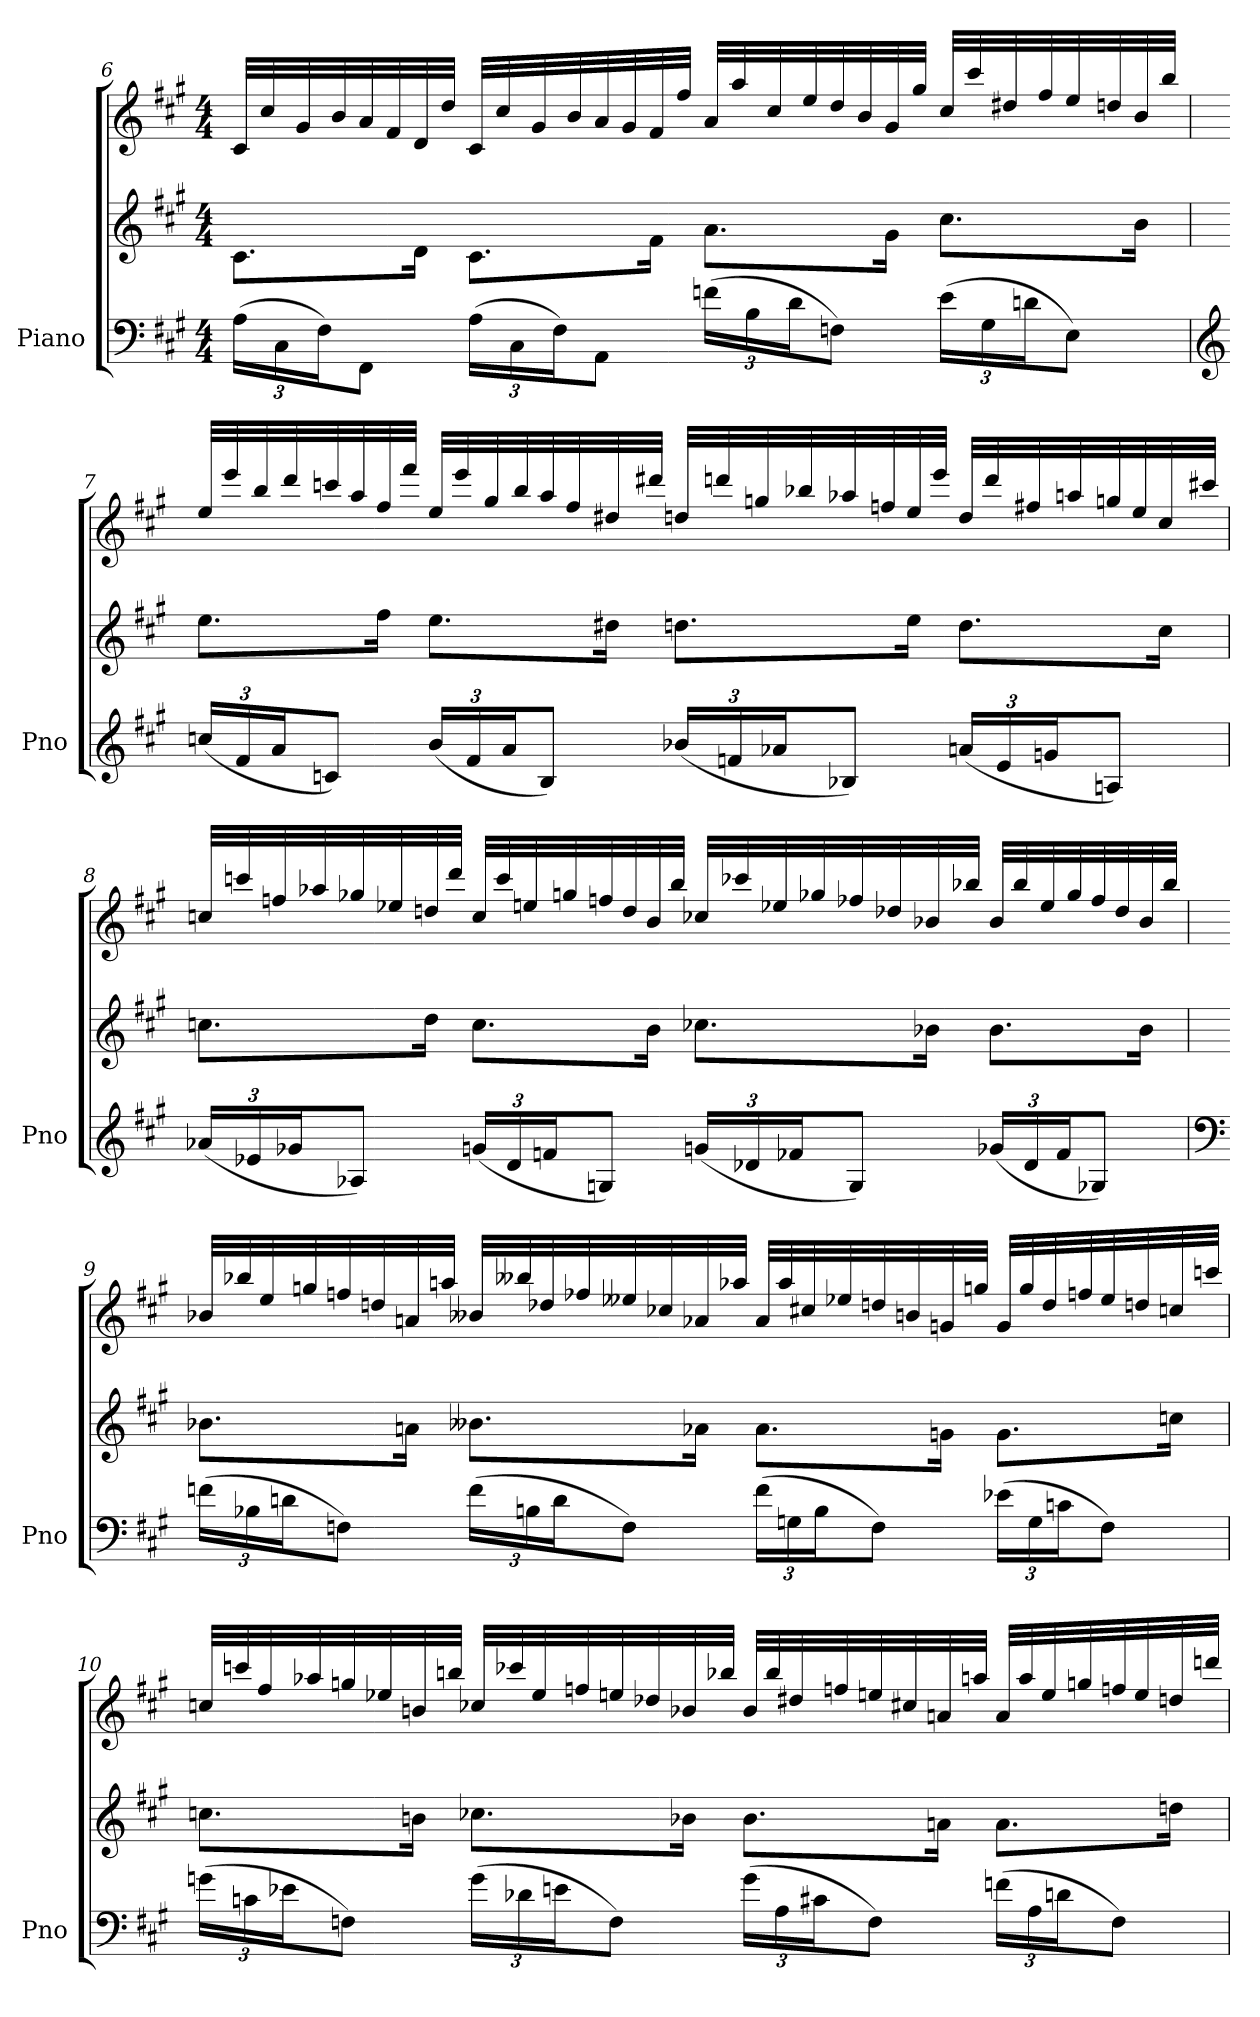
**kern	**kern	**kern
*part1	*part1	*part1
*staff3	*staff2	*staff1
*I"Piano	*	*
*I'Pno	*	*
*clefF4	*clefG2	*clefG2
*k[f#c#g#]	*k[f#c#g#]	*k[f#c#g#]
*f#:	*f#:	*f#:
*M4/4	*M4/4	*M4/4
=6	=6	=6
(24A\LL	8.c#\L	32c#/LLL
.	.	32cc#/
24C#\	.	.
.	.	32g#/
24F#\J)	.	.
.	.	32b/
8FF#\J	.	32a/
.	.	32f#/
.	16d\Jk	32d/
.	.	32dd/JJJ
(24A\LL	8.c#\L	32c#/LLL
.	.	32cc#/
24C#\	.	.
.	.	32g#/
24F#\J)	.	.
.	.	32b/
8AA\J	.	32a/
.	.	32g#/
.	16f#\Jk	32f#/
.	.	32ff#/JJJ
(24fn\LL	8.a\L	32a/LLL
.	.	32aa/
24B\	.	.
.	.	32cc#/
24d\J	.	.
.	.	32ee/
8Fn\J)	.	32dd/
.	.	32b/
.	16g#\Jk	32g#/
.	.	32gg#/JJJ
(24e\LL	8.cc#\L	32cc#/LLL
.	.	32ccc#/
24G#\	.	.
.	.	32dd#X/
24dn\J	.	.
.	.	32ff#/
8E\J)	.	32ee/
.	.	32ddn/
.	16b\Jk	32b/
.	.	32bb/JJJ
=7	=7	=7
*clefG2	*	*
(24ccn/LL	8.ee\L	32ee/LLL
.	.	32eee/
24f#/	.	.
.	.	32bb/
24a/J	.	.
.	.	32ddd/
8cn/J)	.	32cccn/
.	.	32aa/
.	16ff#\Jk	32ff#/
.	.	32fff#/JJJ
(24b/LL	8.ee\L	32ee/LLL
.	.	32eee/
24f#/	.	.
.	.	32gg#/
24a/J	.	.
.	.	32bb/
8B/J)	.	32aa/
.	.	32ff#/
.	16dd#X\Jk	32dd#X/
.	.	32ddd#X/JJJ
(24b-X/LL	8.ddn\L	32ddn/LLL
.	.	32dddn/
24fn/	.	.
.	.	32ggn/
24a-X/J	.	.
.	.	32bb-X/
8B-X/J)	.	32aa-X/
.	.	32ffn/
.	16ee\Jk	32ee/
.	.	32eee/JJJ
(24an/LL	8.dd\L	32dd/LLL
.	.	32ddd/
24e/	.	.
.	.	32ff#X/
24gn/J	.	.
.	.	32aan/
8An/J)	.	32ggn/
.	.	32ee/
.	16cc#\Jk	32cc#/
.	.	32ccc#X/JJJ
=8	=8	=8
(24a-X/LL	8.ccn\L	32ccn/LLL
.	.	32cccn/
24e-X/	.	.
.	.	32ffn/
24g-X/J	.	.
.	.	32aa-X/
8A-X/J)	.	32gg-X/
.	.	32ee-X/
.	16dd\Jk	32ddn/
.	.	32ddd/JJJ
(24gn/LL	8.cc\L	32cc/LLL
.	.	32ccc/
24d/	.	.
.	.	32een/
24fn/J	.	.
.	.	32ggn/
8Gn/J)	.	32ffn/
.	.	32dd/
.	16b\Jk	32b/
.	.	32bb/JJJ
(24gn/LL	8.cc-X\L	32cc-X/LLL
.	.	32ccc-X/
24d-X/	.	.
.	.	32ee-X/
24f-X/J	.	.
.	.	32gg-X/
8G/J)	.	32ff-X/
.	.	32dd-X/
.	16b-X\Jk	32b-X/
.	.	32bb-X/JJJ
(24g-X/LL	8.b-\L	32b-/LLL
.	.	32bb-/
24d-/	.	.
.	.	32ee-/
24f-/J	.	.
.	.	32gg-/
8G-X/J)	.	32ff-/
.	.	32dd-/
.	16b-\Jk	32b-/
.	.	32bb-/JJJ
=9	=9	=9
*clefF4	*	*
(24fn\LL	8.b-X\L	32b-X/LLL
.	.	32bb-X/
24B-X\	.	.
.	.	32ee/
24dn\J	.	.
.	.	32ggn/
8Fn\J)	.	32ffn/
.	.	32ddn/
.	16an\Jk	32an/
.	.	32aan/JJJ
(24f\LL	8.b--X\L	32b--X/LLL
.	.	32bb--X/
24Bn\	.	.
.	.	32dd-X/
24d\J	.	.
.	.	32ff-X/
8F\J)	.	32ee--X/
.	.	32cc-X/
.	16a-X\Jk	32a-X/
.	.	32aa-X/JJJ
(24f\LL	8.a-\L	32a-/LLL
.	.	32aa-/
24Gn\	.	.
.	.	32cc#X/
24B\J	.	.
.	.	32ee-X/
8F\J)	.	32ddn/
.	.	32bn/
.	16gn\Jk	32gn/
.	.	32ggn/JJJ
(24e-X\LL	8.g\L	32g/LLL
.	.	32gg/
24G\	.	.
.	.	32dd/
24cn\J	.	.
.	.	32ffn/
8F\J)	.	32ee-/
.	.	32ddn/
.	16ccn\Jk	32ccn/
.	.	32cccn/JJJ
=10	=10	=10
(24gn\LL	8.ccn\L	32ccn/LLL
.	.	32cccn/
24cn\	.	.
.	.	32ff#/
24e-X\J	.	.
.	.	32aa-X/
8Fn\J)	.	32ggn/
.	.	32ee-X/
.	16bn\Jk	32bn/
.	.	32bbn/JJJ
(24g\LL	8.cc-X\L	32cc-X/LLL
.	.	32ccc-X/
24d-X\	.	.
.	.	32ee-/
24en\J	.	.
.	.	32ffn/
8F\J)	.	32een/
.	.	32dd-X/
.	16b-X\Jk	32b-X/
.	.	32bb-X/JJJ
(24g\LL	8.b-\L	32b-/LLL
.	.	32bb-/
24A\	.	.
.	.	32dd#X/
24c#X\J	.	.
.	.	32ffn/
8F\J)	.	32een/
.	.	32cc#X/
.	16an\Jk	32an/
.	.	32aan/JJJ
(24fn\LL	8.a\L	32a/LLL
.	.	32aa/
24A\	.	.
.	.	32ee/
24dn\J	.	.
.	.	32ggn/
8F\J)	.	32ffn/
.	.	32ee/
.	16ddn\Jk	32ddn/
.	.	32dddn/JJJ
=	=	=
*-	*-	*-
